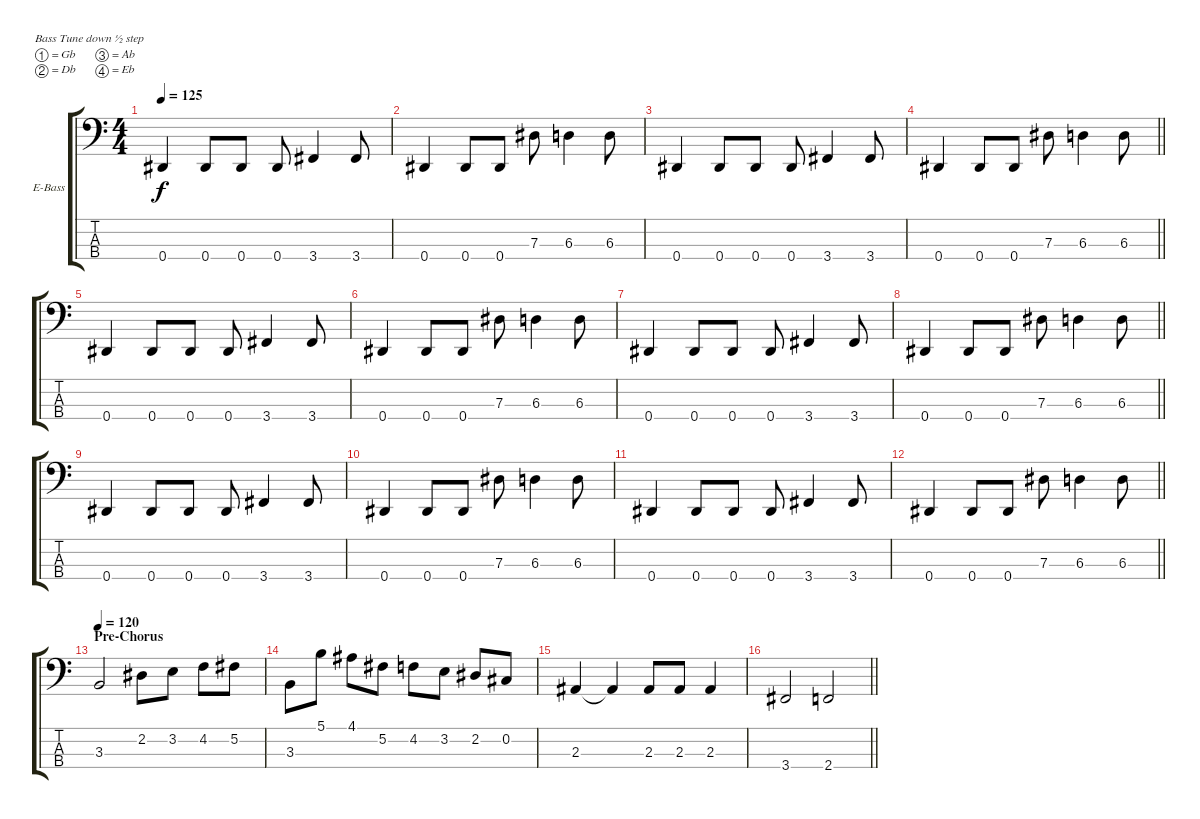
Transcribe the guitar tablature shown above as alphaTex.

\bracketExtendMode groupsimilarinstruments
\firstSystemTrackNameOrientation horizontal
\otherSystemsTrackNameOrientation horizontal
\track ("Geezer" "E-Bass") {instrument electricbassfinger}
\staff {score tabs}
\tuning (Gb2 Db2 Ab1 Eb1)
\ts (4 4)
\tempo 125
\clef f4
\ks c
0.4.4{dy f} 0.4.8 0.4.8 0.4.8 3.4.4 3.4.8 |
0.4.4 0.4.8 0.4.8 7.3.8 6.3.4 6.3.8 |
0.4.4 0.4.8 0.4.8 0.4.8 3.4.4 3.4.8 |
\barLineRight lightlight
0.4.4 0.4.8 0.4.8 7.3.8 6.3.4 6.3.8 |
0.4.4 0.4.8 0.4.8 0.4.8 3.4.4 3.4.8 |
0.4.4 0.4.8 0.4.8 7.3.8 6.3.4 6.3.8 |
0.4.4 0.4.8 0.4.8 0.4.8 3.4.4 3.4.8 |
\barLineRight lightlight
0.4.4 0.4.8 0.4.8 7.3.8 6.3.4 6.3.8 |
0.4.4 0.4.8 0.4.8 0.4.8 3.4.4 3.4.8 |
0.4.4 0.4.8 0.4.8 7.3.8 6.3.4 6.3.8 |
0.4.4 0.4.8 0.4.8 0.4.8 3.4.4 3.4.8 |
\barLineRight lightlight
0.4.4 0.4.8 0.4.8 7.3.8 6.3.4 6.3.8 |
\section ("" "Pre-Chorus")
\tempo 120
3.3.2 2.2.8 3.2.8 4.2.8 5.2.8 |
3.3.8 5.1.8 4.1.8 5.2.8 4.2.8 3.2.8 2.2.8 0.2.8 |
2.3.4 2.3{t}.4 2.3.8 2.3.8 2.3.4 |
\barLineRight lightlight
3.4.2 2.4.2
